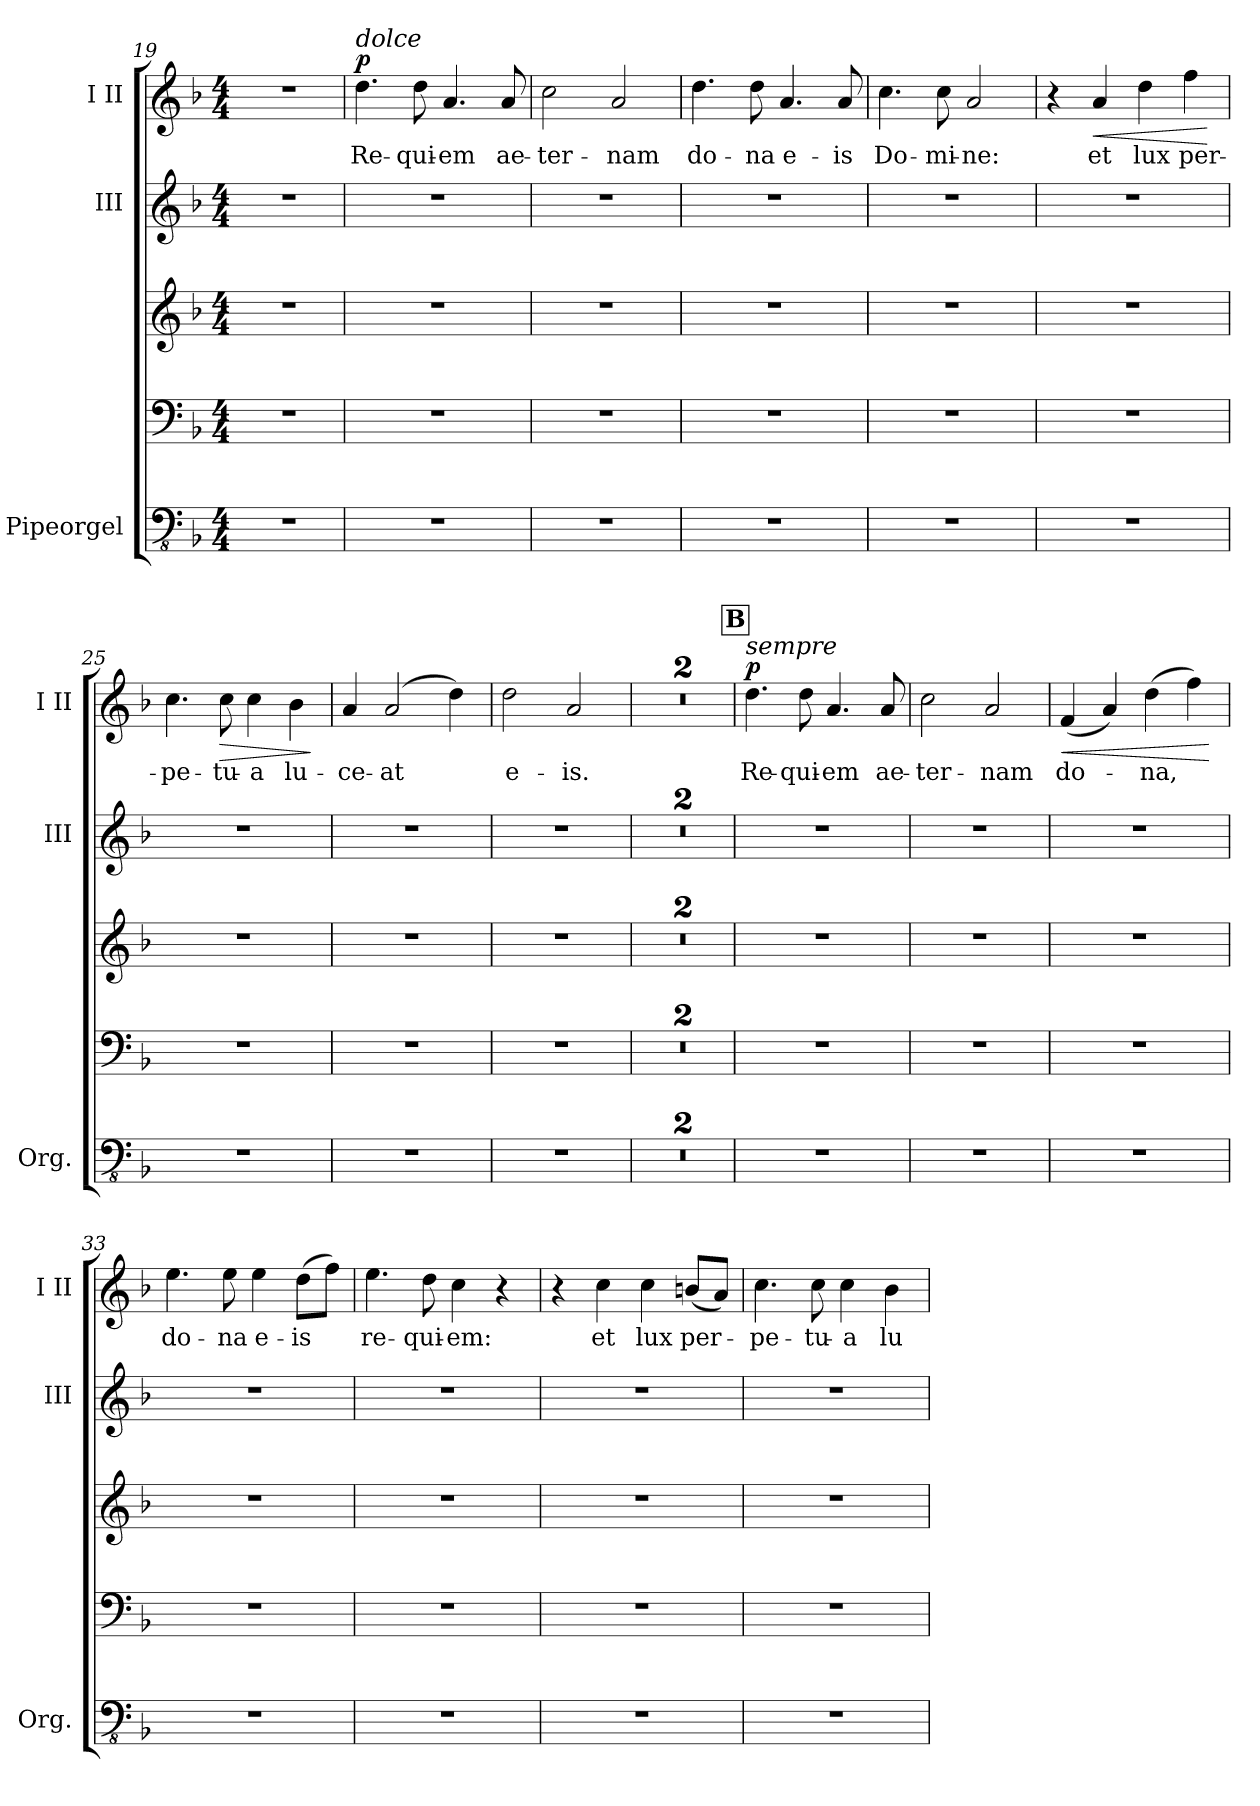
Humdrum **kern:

**kern	**kern	**kern	**kern	**kern	**text	**dynam
*part3	*part3	*part3	*part2	*part1	*part1	*part1
*staff5	*staff4	*staff3	*staff2	*staff1	*staff1	*staff1
*I"Pipeorgel	*	*	*I"III	*I"I II	*	*
*I'Org.	*	*	*I'III	*I'I II	*	*
*clefFv4	*clefF4	*clefG2	*clefG2	*clefG2	*	*
*k[b-]	*k[b-]	*k[b-]	*k[b-]	*k[b-]	*	*
*M4/4	*M4/4	*M4/4	*M4/4	*M4/4	*	*
=19	=19	=19	=19	=19	=19	=19
1r	1r	1r	1r	1r	.	.
=20	=20	=20	=20	=20	=20	=20
!	!	!	!	!LO:TX:a:i:t=dolce	!	!
!	!	!	!	!	!LO:LY:b	!LO:DY:b
1r	1r	1r	1r	4.dd\	Re-	p
!	!	!	!	!	!LO:LY:b	!
.	.	.	.	8dd\	-qui-	.
!	!	!	!	!	!LO:LY:b	!
.	.	.	.	4.a/	-em	.
!	!	!	!	!	!LO:LY:b	!
.	.	.	.	8a/	ae-	.
!!LO:LB:g=z
=21	=21	=21	=21	=21	=21	=21
!	!	!	!	!	!LO:LY:b	!
1r	1r	1r	1r	2cc\	-ter-	.
!	!	!	!	!	!LO:LY:b	!
.	.	.	.	2a/	-nam	.
=22	=22	=22	=22	=22	=22	=22
!	!	!	!	!	!LO:LY:b	!
1r	1r	1r	1r	4.dd\	do-	.
!	!	!	!	!	!LO:LY:b	!
.	.	.	.	8dd\	-na	.
!	!	!	!	!	!LO:LY:b	!
.	.	.	.	4.a/	e-	.
!	!	!	!	!	!LO:LY:b	!
.	.	.	.	8a/	-is	.
=23	=23	=23	=23	=23	=23	=23
!	!	!	!	!	!LO:LY:b	!
1r	1r	1r	1r	4.cc\	Do-	.
!	!	!	!	!	!LO:LY:b	!
.	.	.	.	8cc\	-mi-	.
!	!	!	!	!	!LO:LY:b	!
.	.	.	.	2a/	-ne:	.
=24	=24	=24	=24	=24	=24	=24
1r	1r	1r	1r	4r	.	.
!	!	!	!	!	!LO:LY:b	!LO:HP:b
.	.	.	.	4a/	et	<
!	!	!	!	!	!LO:LY:b	!
.	.	.	.	4dd\	lux	.
!	!	!	!	!	!LO:LY:b	!
.	.	.	.	4ff\	per-	.
.	.	.	.	.	.	[
=25	=25	=25	=25	=25	=25	=25
!	!	!	!	!	!LO:LY:b	!
1r	1r	1r	1r	4.cc\	-pe-	.
!	!	!	!	!	!LO:LY:b	!LO:HP:b
.	.	.	.	8cc\	-tu-	>
!	!	!	!	!	!LO:LY:b	!
.	.	.	.	4cc\	-a	.
!	!	!	!	!	!LO:LY:b	!
.	.	.	.	4b-\	lu-	.
.	.	.	.	.	.	]
=26	=26	=26	=26	=26	=26	=26
!	!	!	!	!	!LO:LY:b	!
1r	1r	1r	1r	4a/	-ce-	.
!	!	!	!	!	!LO:LY:b	!
.	.	.	.	(>2a/	-at	.
.	.	.	.	4dd\)	.	.
=27	=27	=27	=27	=27	=27	=27
!	!	!	!	!	!LO:LY:b	!
1r	1r	1r	1r	2dd\	e-	.
!	!	!	!	!	!LO:LY:b	!
.	.	.	.	2a/	-is.	.
!!LO:PB:g=z
=28	=28	=28	=28	=28	=28	=28
1r	1r	1r	1r	1r	.	.
=29	=29	=29	=29	=29	=29	=29
1r	1r	1r	1r	1r	.	.
!!LO:REH:place=s1:a:B:fs=14:t=B
=30	=30	=30	=30	=30	=30	=30
!	!	!	!	!LO:TX:a:i:t=sempre	!	!
!	!	!	!	!	!LO:LY:b	!LO:DY:b
1r	1r	1r	1r	4.dd\	Re-	p
!	!	!	!	!	!LO:LY:b	!
.	.	.	.	8dd\	-qui-	.
!	!	!	!	!	!LO:LY:b	!
.	.	.	.	4.a/	-em	.
!	!	!	!	!	!LO:LY:b	!
.	.	.	.	8a/	ae-	.
=31	=31	=31	=31	=31	=31	=31
!	!	!	!	!	!LO:LY:b	!
1r	1r	1r	1r	2cc\	-ter-	.
!	!	!	!	!	!LO:LY:b	!
.	.	.	.	2a/	-nam	.
=32	=32	=32	=32	=32	=32	=32
!	!	!	!	!	!LO:LY:b	!LO:HP:b
1r	1r	1r	1r	(<4f/	do-	<
.	.	.	.	4a/)	.	.
!	!	!	!	!	!LO:LY:b	!
.	.	.	.	(>4dd\	-na,	.
.	.	.	.	4ff\)	.	.
.	.	.	.	.	.	[
=33	=33	=33	=33	=33	=33	=33
!	!	!	!	!	!LO:LY:b	!
1r	1r	1r	1r	4.ee\	do-	.
!	!	!	!	!	!LO:LY:b	!
.	.	.	.	8ee\	-na	.
!	!	!	!	!	!LO:LY:b	!
.	.	.	.	4ee\	e-	.
!	!	!	!	!	!LO:LY:b	!
.	.	.	.	(>8dd\L	-is	.
.	.	.	.	8ff\J)	.	.
!!LO:LB:g=z
=34	=34	=34	=34	=34	=34	=34
!	!	!	!	!	!LO:LY:b	!
1r	1r	1r	1r	4.ee\	re-	.
!	!	!	!	!	!LO:LY:b	!
.	.	.	.	8dd\	-qui-	.
!	!	!	!	!	!LO:LY:b	!
.	.	.	.	4cc\	-em:	.
.	.	.	.	4r	.	.
=35	=35	=35	=35	=35	=35	=35
1r	1r	1r	1r	4r	.	.
!	!	!	!	!	!LO:LY:b	!
.	.	.	.	4cc\	et	.
!	!	!	!	!	!LO:LY:b	!
.	.	.	.	4cc\	lux	.
!	!	!	!	!	!LO:LY:b	!
.	.	.	.	(<8bn/L	per-	.
.	.	.	.	8a/J)	.	.
=36	=36	=36	=36	=36	=36	=36
!	!	!	!	!	!LO:LY:b	!
1r	1r	1r	1r	4.cc\	-pe-	.
!	!	!	!	!	!LO:LY:b	!
.	.	.	.	8cc\	-tu-	.
!	!	!	!	!	!LO:LY:b	!
.	.	.	.	4cc\	-a	.
!	!	!	!	!	!LO:LY:b	!
.	.	.	.	4b-\	lu-	.
=	=	=	=	=	=	=
*-	*-	*-	*-	*-	*-	*-
